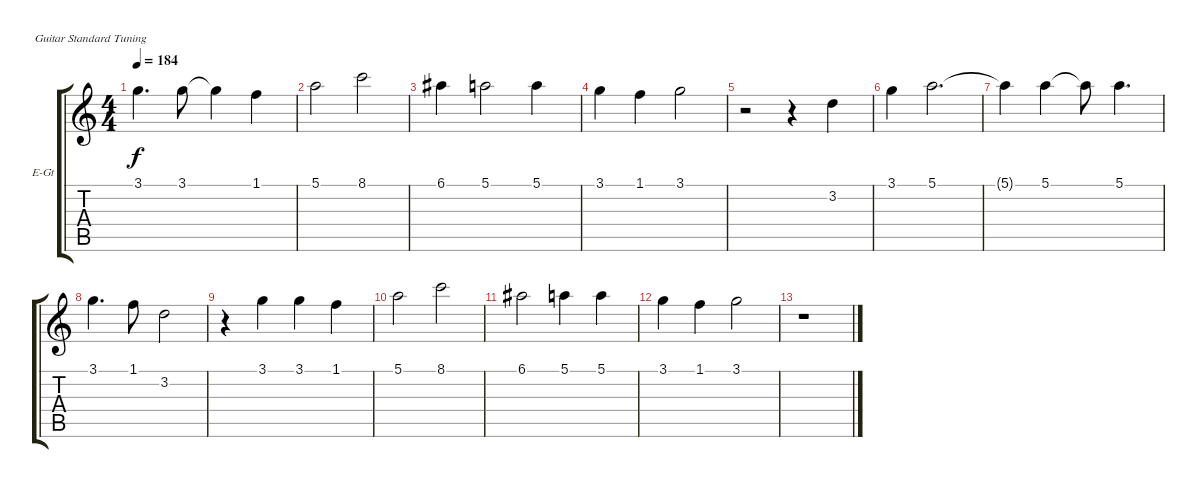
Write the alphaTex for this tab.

\defaultSystemsLayout 4
\bracketExtendMode groupsimilarinstruments
\firstSystemTrackNameOrientation horizontal
\otherSystemsTrackNameOrientation horizontal
\track ("M.Shadows (Voice)" "E-Gt") {instrument electricguitarclean}
\staff {score tabs}
\tuning (E4 B3 G3 D3 A2 E2)
\ts (4 4)
\tempo 184
\clef g2
\ks c
3.1.4{d dy f} 3.1.8 3.1{t}.4 1.1.4 |
5.1.2 8.1.2 |
6.1.4 5.1.2 5.1.4 |
3.1.4 1.1.4 3.1.2 |
r.2 r.4 3.2.4 |
3.1.4 5.1.2{d} |
5.1{t}.4 5.1.4 5.1{t}.8 5.1.4{d} |
3.1.4{d} 1.1.8 3.2.2 |
r.4 3.1.4 3.1.4 1.1.4 |
5.1.2 8.1.2 |
6.1.2 5.1.4 5.1.4 |
3.1.4 1.1.4 3.1.2 |
r.1
